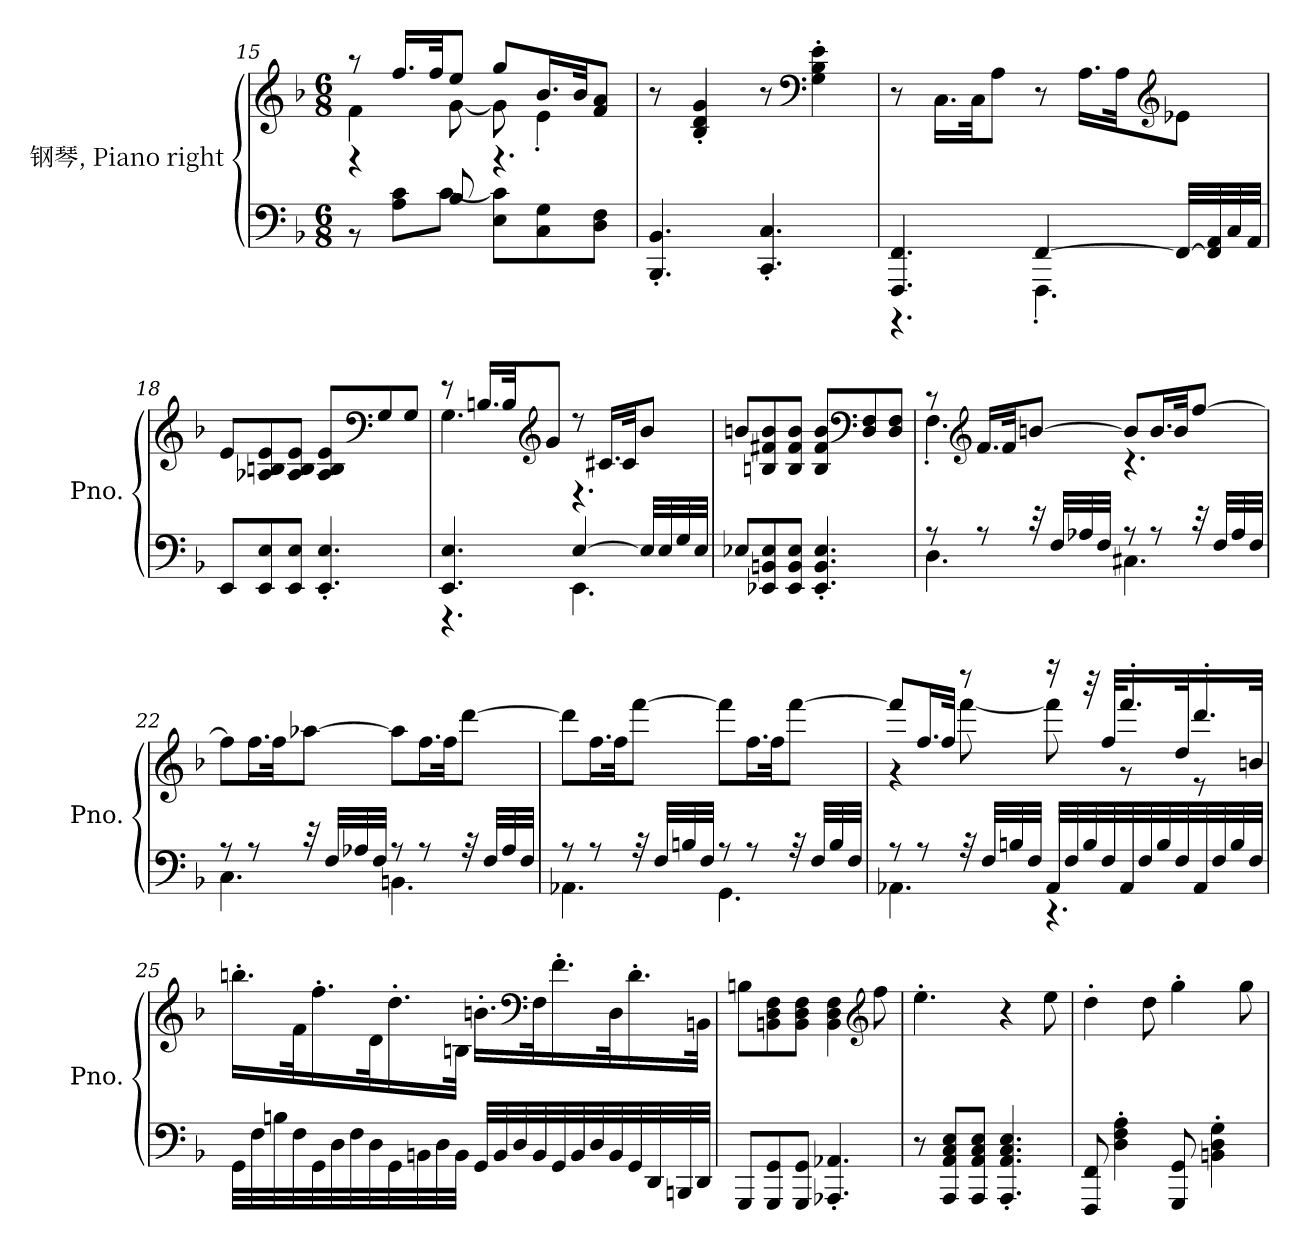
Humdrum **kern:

**kern	**kern
*part1	*part1
*staff2	*staff1
*I"钢琴, Piano right	*
*I'Pno.	*
*clefF4	*clefG2
*k[b-]	*k[b-]
*M6/8	*M6/8
*MM21	*MM21
=15	=15
*^	*^
4r	8r	8r	4f\
.	8A\ 8c\L	16.ff/LL	.
.	.	32ff/JK	.
*	*	*MM22	*
8B-/	[8c\J	8ee/J	[8g\
*	*	*MM21	*
4.r	8E\ 8c\]L	8gg/L	8g\]
.	8C\ 8G\	16.b-/L	4e'\
.	.	32b-/JK	.
.	8D\ 8F\J	8f/ 8a/J	.
*v	*v	*	*
*	*v	*v
=16	=16
4.BBB-/' 4.BB-/'	8r
*	*MM20
.	4B-/' 4d/' 4g/'
*	*MM21
4.CC/' 4.C/'	8r
*	*clefF4
*	*MM20
.	4G\' 4B-\' 4e\'
!!LO:LB:g=z
=17	=17
*^	*
4.FFF/ 4.FF/	4.r	8r
.	.	16.C\LL
*	*	*MM18
.	.	32C\JK
*	*	*MM20
.	.	8A\J
[4FF/	4.FFF'\	8r
.	.	16.A\LL
*	*	*MM17
.	.	32A\JK
*	*	*clefG2
*	*	*MM20
32FF/LLL_	.	8e-X\J
32FF/] 32AA/	.	.
32C/	.	.
32AA/JJJ	.	.
*v	*v	*
=18	=18
*	*MM20
8EE/L	8e/L
8EE/ 8E/	8A-X/ 8Bn/ 8e/
8EE/ 8E/J	8A-/ 8B/ 8e/J
4.EE/' 4.E/'	8A-/ 8B/ 8e/L
*	*clefF4
.	8G/
*	*MM19
.	8G/J
!!LO:PB:g=z
=19	=19
*	*MM20
*^	*^
4.EE/ 4.E/	4.r	8r	4.G\
.	.	16.Bn/LL	.
*	*	*MM19	*
.	.	32B/JK	.
*	*	*clefG2	*
*	*	*MM20	*
.	.	8g/J	.
[4E/	4.EE\	8r	4.r
.	.	16.c#X/LL	.
*	*	*MM19	*
.	.	32c#/JK	.
*	*	*MM20	*
32E/LLL]	.	8b-/J	.
32E/	.	.	.
32G/	.	.	.
32E/JJJ	.	.	.
*v	*v	*	*
*	*v	*v
=20	=20
8E-X/L	8bn/L
8EE-X/ 8BBn/ 8E-/	8Bn/ 8f#X/ 8b/
8EE-/ 8BB/ 8E-/J	8B/ 8f#/ 8b/J
4.EE-/' 4.BB/' 4.E-/'	8B/ 8f#/ 8b/L
*	*clefF4
*	*MM20
.	8D/ 8F/
*	*MM18
.	8D/ 8F/J
!!LO:LB:g=z
=21	=21
*	*MM21
*^	*^
8r	4.D\	8r	4.F'\
*	*	*clefG2	*
*	*	*MM22	*
8r	.	16.f/LL	.
*	*	*MM21	*
.	.	32f/JK	.
*	*	*MM22	*
32r	.	[8bn/J	.
32F/LLL	.	.	.
32A-X/	.	.	.
32F/JJJ	.	.	.
8r	4.C#X\	8b/L]	4.r
8r	.	16.b/L	.
*	*	*MM21	*
.	.	32b/JK	.
*	*	*MM22	*
32r	.	[8ff/J	.
32F/LLL	.	.	.
32A-/	.	.	.
32F/JJJ	.	.	.
*	*	*v	*v
!!LO:LB:g=z
=22	=22	=22
8r	4.C\	8ff\L]
8r	.	16.ff\L
*	*	*MM21
.	.	32ff\JK
*	*	*MM22
32r	.	[8aa-X\J
32F/LLL	.	.
32A-X/	.	.
32F/JJJ	.	.
8r	4.BBn\	8aa-\L]
8r	.	16.ff\L
*	*	*MM21
.	.	32ff\JK
*	*	*MM22
32r	.	[8ddd\J
32F/LLL	.	.
32A-/	.	.
32F/JJJ	.	.
=23	=23	=23
8r	4.AA-X\	8ddd\L]
8r	.	16.ff\L
*	*	*MM21
.	.	32ff\JK
*	*	*MM22
32r	.	[8fff\J
32F/LLL	.	.
32Bn/	.	.
32F/JJJ	.	.
8r	4.GG\	8fff\L]
8r	.	16.ff\L
*	*	*MM21
.	.	32ff\JK
*	*	*MM22
32r	.	[8fff\J
32F/LLL	.	.
32B/	.	.
32F/JJJ	.	.
!!LO:LB:g=z
=24	=24	=24
*	*	*^
8r	4.AA-X\	8fff/L]	4r
8r	.	16.ff/L	.
*	*	*MM21	*
.	.	32ff/JJk	.
*	*	*MM22	*
32r	.	8r	[8fff\
32F/LLL	.	.	.
32Bn/	.	.	.
32F/JJJ	.	.	.
32AA-/LLL	4.r	16r	8fff\]
32F/	.	.	.
32B/	.	32r	.
*	*	*MM21	*
32F/	.	32ff/KLL	.
*	*	*MM22	*
32AA-/	.	16.fff'/	8r
32F/	.	.	.
32B/	.	.	.
*	*	*MM21	*
32F/	.	32dd/K	.
*	*	*MM22	*
32AA-/	.	16.ddd'/	8r
32F/	.	.	.
32B/	.	.	.
*	*	*MM21	*
32F/JJJ	.	32bn/JJk	.
*v	*v	*	*
*	*v	*v
!!LO:LB:g=z
=25	=25
*	*MM22
32GG\LLL	16.bbn'\LL
32F\	.
32Bn\	.
*	*MM21
32F\	32f\K
*	*MM22
32GG\	16.ff'\
32D\	.
32F\	.
*	*MM21
32D\	32d\K
*	*MM22
32GG\	16.dd'\
32BBn\	.
32D\	.
*	*MM21
32BB\JJJ	32Bn\JJk
32GG/LLL	16.bn'\LL
32BB/	.
32D/	.
*	*clefF4
*	*MM20
32BB/	32F\K
*	*MM21
32GG/	16.f'\
32BB/	.
32D/	.
*	*MM20
32BB/	32D\K
32GG/	16.d'\
32DD/	.
32BBBn/	.
*	*MM19
32DD/JJJ	32BBn\JJk
=26	=26
*	*MM20
8GGG/L	8Bn\L
8GGG/ 8GG/	8BBn\ 8D\ 8F\
*	*MM17
8GGG/ 8GG/J	8BB\ 8D\ 8F\J
*	*MM20
4.AAA-X/' 4.AA-X/'	4BB\ 4D\ 4F\
*	*clefG2
.	8ff\
=27	=27
8r	4.ee'\
8AAA/ 8AA/ 8C/ 8E/L	.
8AAA/ 8AA/ 8C/ 8E/J	.
4.AAA/' 4.AA/' 4.C/' 4.E/'	4r
.	8ee\
!!LO:LB:g=z
=28	=28
8FFF/ 8FF/	4dd'\
4D\' 4F\' 4A\'	.
*	*MM19
.	8dd\
*	*MM20
8GGG/ 8GG/	4gg'\
4BBn\' 4D\' 4G\'	.
*	*MM12
.	8gg\
=	=
*-	*-
